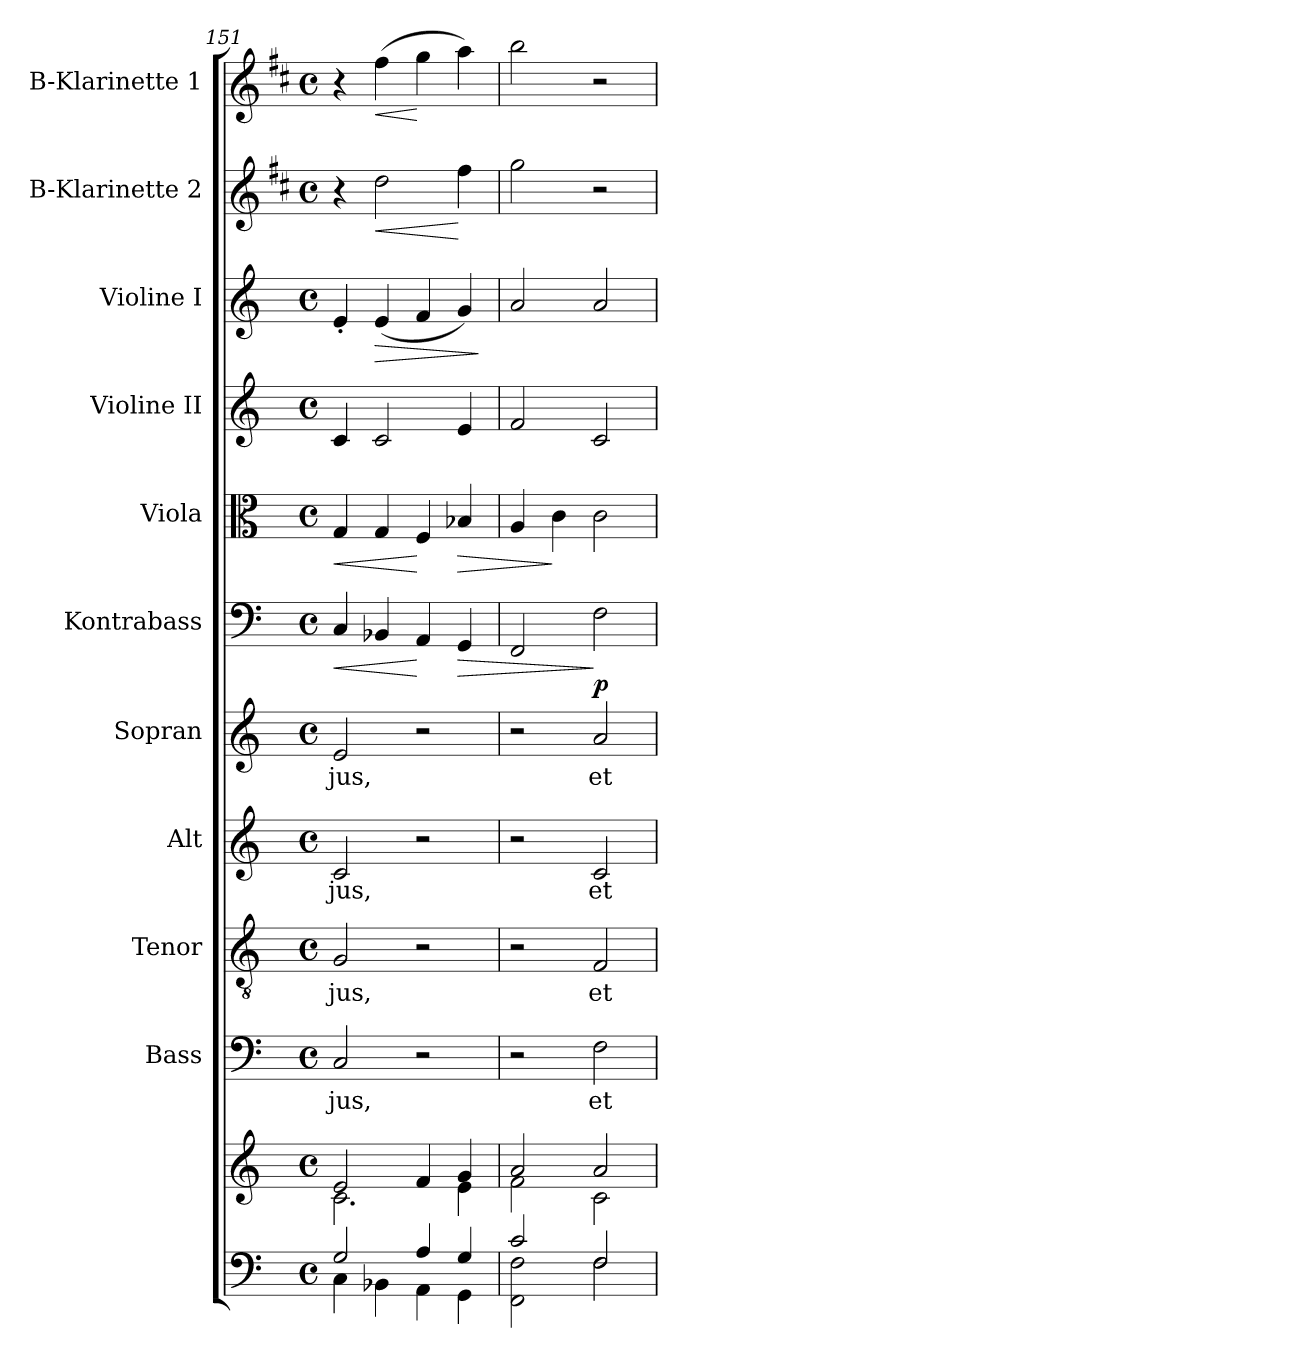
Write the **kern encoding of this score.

**kern	**kern	**kern	**text	**kern	**text	**kern	**text	**kern	**text	**dynam	**kern	**dynam	**kern	**dynam	**kern	**kern	**dynam	**kern	**dynam	**kern	**dynam
*part11	*part11	*part10	*part10	*part9	*part9	*part8	*part8	*part7	*part7	*part7	*part6	*part6	*part5	*part5	*part4	*part3	*part3	*part2	*part2	*part1	*part1
*staff12	*staff11	*staff10	*staff10	*staff9	*staff9	*staff8	*staff8	*staff7	*staff7	*staff7	*staff6	*staff6	*staff5	*staff5	*staff4	*staff3	*staff3	*staff2	*staff2	*staff1	*staff1
*	*	*I"Bass	*	*I"Tenor	*	*I"Alt	*	*I"Sopran	*	*	*I"Kontrabass	*	*I"Viola	*	*I"Violine II	*I"Violine I	*	*I"B-Klarinette 2	*	*I"B-Klarinette 1	*
*	*	*I'B.	*	*I'T.	*	*I'A.	*	*I'S.	*	*	*I'Kb.	*	*I'Vla.	*	*I'Vl. II	*I'Vl. I	*	*I'B Kl. 2	*	*I'B Kl. 1	*
*clefF4	*clefG2	*clefF4	*	*clefGv2	*	*clefG2	*	*clefG2	*	*	*clefF4	*	*clefC3	*	*clefG2	*clefG2	*	*clefG2	*	*clefG2	*
*	*	*	*	*	*	*	*	*	*	*	*ITrd7c12	*	*	*	*	*	*	*ITrd1c2	*	*ITrd1c2	*
*k[]	*k[]	*k[]	*	*k[]	*	*k[]	*	*k[]	*	*	*k[]	*	*k[]	*	*k[]	*k[]	*	*k[]	*	*k[]	*
*C:	*C:	*C:	*	*C:	*	*C:	*	*C:	*	*	*C:	*	*C:	*	*C:	*C:	*	*C:	*	*C:	*
*M4/4	*M4/4	*M4/4	*	*M4/4	*	*M4/4	*	*M4/4	*	*	*M4/4	*	*M4/4	*	*M4/4	*M4/4	*	*M4/4	*	*M4/4	*
*met(c)	*met(c)	*met(c)	*	*met(c)	*	*met(c)	*	*met(c)	*	*	*met(c)	*	*met(c)	*	*met(c)	*met(c)	*	*met(c)	*	*met(c)	*
=151	=151	=151	=151	=151	=151	=151	=151	=151	=151	=151	=151	=151	=151	=151	=151	=151	=151	=151	=151	=151	=151
*^	*^	*	*	*	*	*	*	*	*	*	*	*	*	*	*	*	*	*	*	*	*
!	!	!	!	!	!LO:LY:b	!	!LO:LY:b	!	!LO:LY:b	!	!LO:LY:b	!	!	!LO:HP:b	!	!LO:HP:b	!	!	!	!	!	!	!
2G/	4C\	2e/	2.c\	2C/	-jus,	2G/	-jus,	2c/	-jus,	2e/	-jus,	.	4CC/	<	4G/	<	4c/	4e'</	.	4r	.	4r	.
!	!	!	!	!	!	!	!	!	!	!	!	!	!	!	!	!	!	!	!LO:HP:b	!	!LO:HP:b	!	!LO:HP:b
.	4BB-X\	.	.	.	.	.	.	.	.	.	.	.	4BBB-X/	.	4G/	.	2c/	(<4e/	>	2cc\	<	(>4ee\	<
4A/	4AA\	4f/	.	2r	.	2r	.	2r	.	2r	.	.	4AAA/	[	4F/	[	.	4f/	.	.	.	4ff\	[
!	!	!	!	!	!	!	!	!	!	!	!	!	!	!LO:HP:b	!	!LO:HP:b	!	!	!	!	!	!	!
4G/	4GG\	4g/	4e\	.	.	.	.	.	.	.	.	.	4GGG/	>	4B-X/	>	4e/	4g/)	.	4ee\	[	4gg\)	.
*v	*v	*	*	*	*	*	*	*	*	*	*	*	*	*	*	*	*	*	*	*	*	*	*
*	*v	*v	*	*	*	*	*	*	*	*	*	*	*	*	*	*	*	*	*	*	*	*
.	.	.	.	.	.	.	.	.	.	.	.	.	.	.	.	.	]	.	.	.	.
=152	=152	=152	=152	=152	=152	=152	=152	=152	=152	=152	=152	=152	=152	=152	=152	=152	=152	=152	=152	=152	=152
*^	*^	*	*	*	*	*	*	*	*	*	*	*	*	*	*	*	*	*	*	*	*
2c/	2FF\ 2F\	2a/	2f\	2r	.	2r	.	2r	.	2r	.	.	2FFF/	.	4A/	.	2f/	2a/	.	2ff\	.	2aa\	.
.	.	.	.	.	.	.	.	.	.	.	.	.	.	.	4c\	]	.	.	.	.	.	.	.
!	!	!	!	!	!LO:LY:b	!	!LO:LY:b	!	!LO:LY:b	!	!LO:LY:b	!LO:DY:a	!	!	!	!	!	!	!	!	!	!	!
2F/	2F\	2a/	2c\	2F\	et	2F/	et	2c/	et	2a/	et	p	2FF\	]	2c\	.	2c/	2a/	.	2r	.	2r	.
*v	*v	*	*	*	*	*	*	*	*	*	*	*	*	*	*	*	*	*	*	*	*	*	*
*	*v	*v	*	*	*	*	*	*	*	*	*	*	*	*	*	*	*	*	*	*	*	*
=	=	=	=	=	=	=	=	=	=	=	=	=	=	=	=	=	=	=	=	=	=
*-	*-	*-	*-	*-	*-	*-	*-	*-	*-	*-	*-	*-	*-	*-	*-	*-	*-	*-	*-	*-	*-
